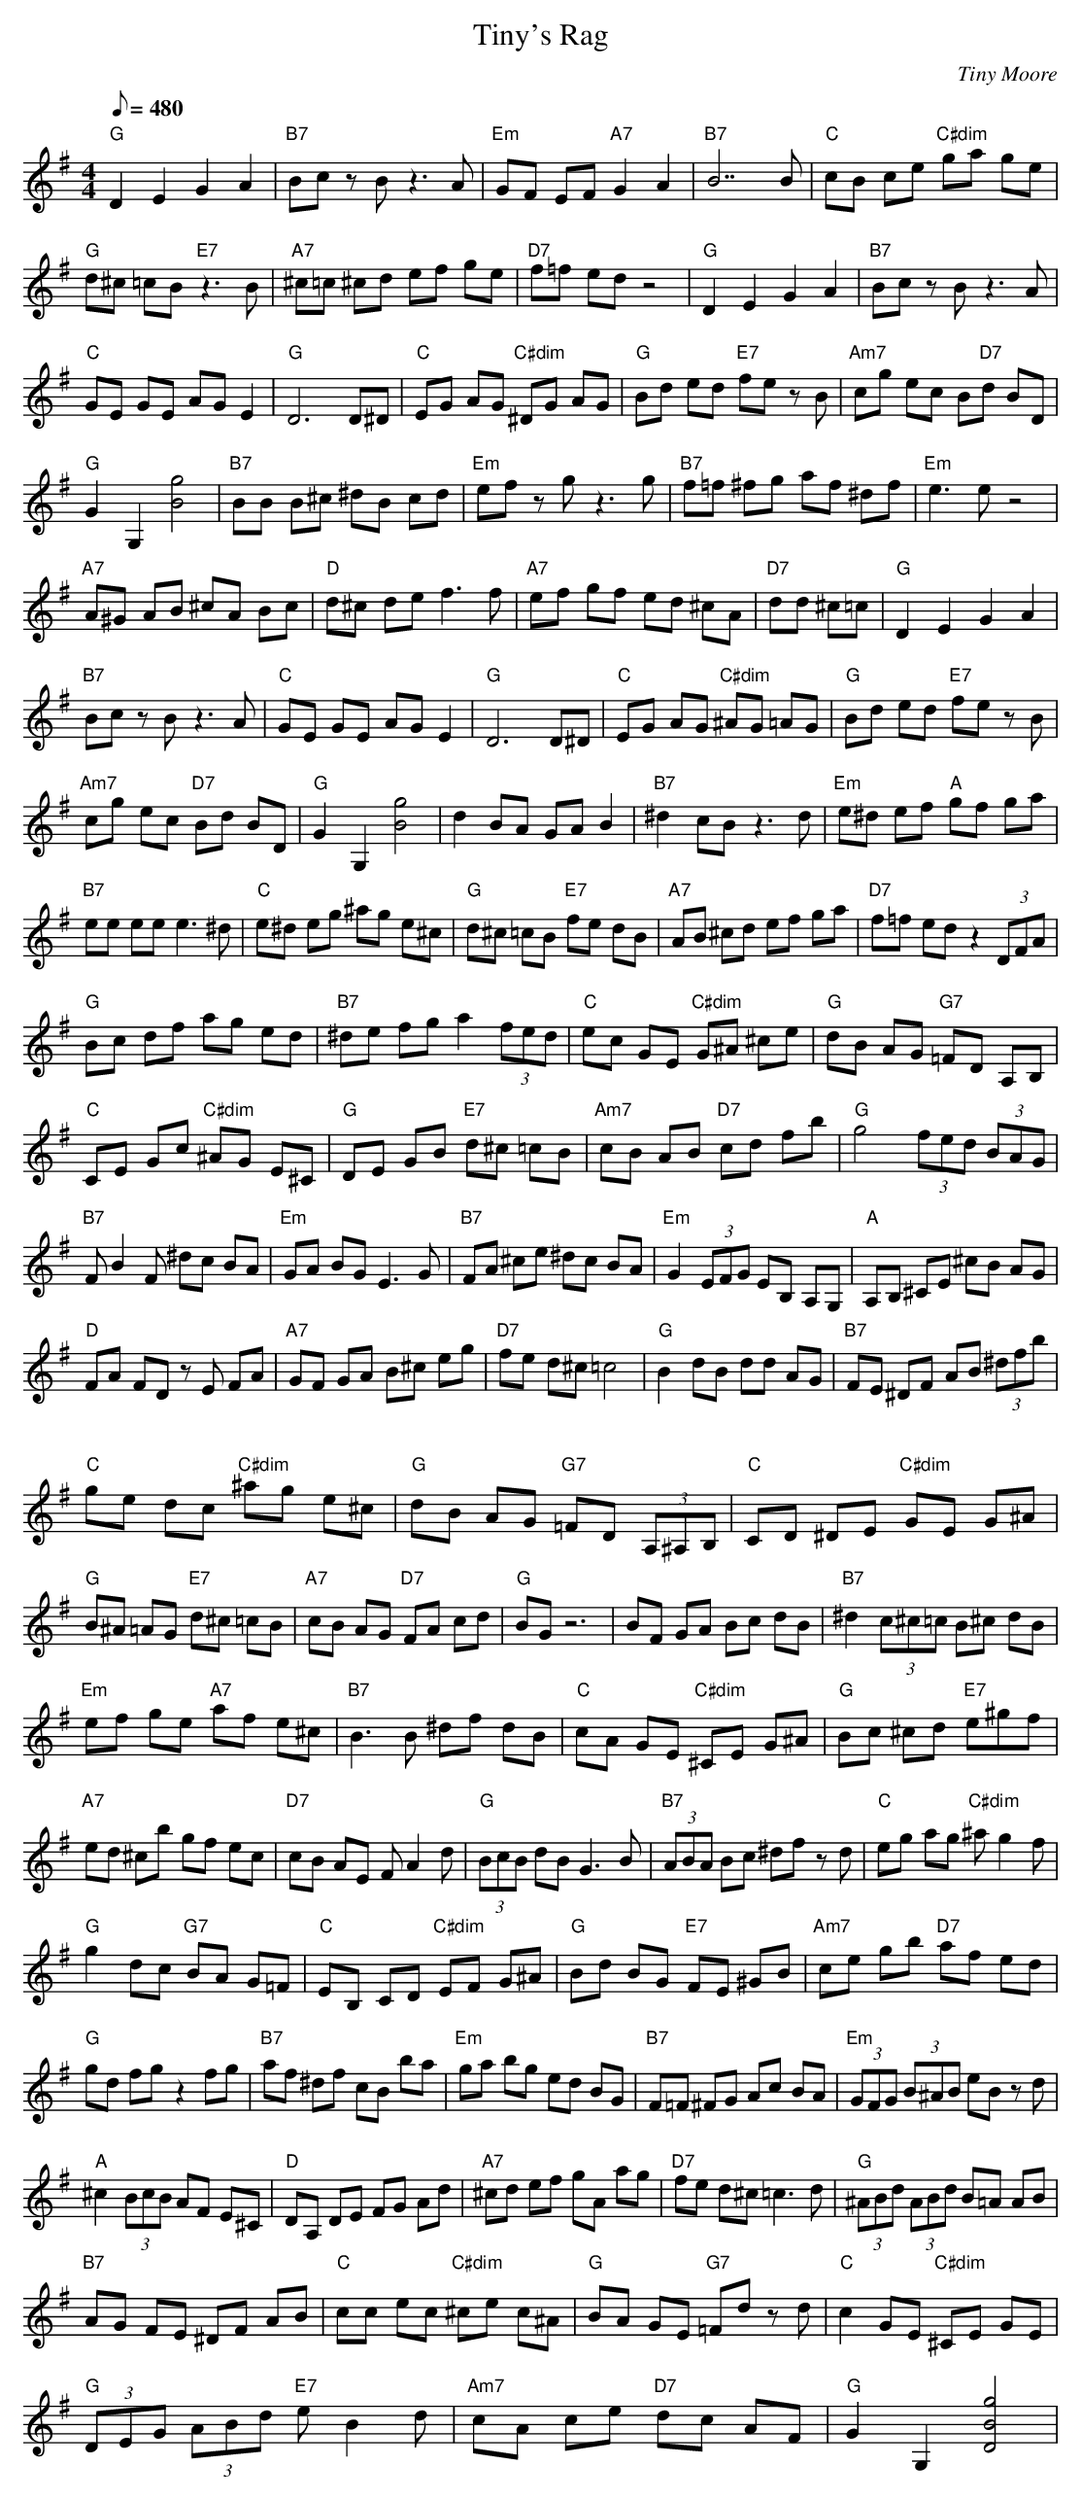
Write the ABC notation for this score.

X:1
T: Tiny's Rag
C: Tiny Moore
L: 1/8
Q: 480
M: 4/4
K: G
 "G"D2 E2 G2 A2 | "B7"Bc zB z3A | "Em"GF EF "A7"G2 A2 | "B7"B7B | "C"cB ce "C#dim"ga ge |
 "G"d^c =cB "E7"z3B | "A7"^c=c ^cd ef ge | "D7"f=f ed z4 | "G"D2 E2 G2 A2 | "B7"Bc zB z3A |
 "C"GE GE AG E2 | "G"D6 D^D | "C"EG AG "C#dim"^DG AG | "G"Bd ed "E7"fe zB | "Am7"cg ec B"D7"d BD |
 "G"G2 G,2 [g4B4] | "B7"BB B^c ^dB cd | "Em"ef zg z3g | "B7"f=f ^fg af ^df | "Em"e3e z4 |
 "A7"A^G AB ^cA Bc | "D"d^c de f3f | "A7"ef gf ed ^cA | "D7"dd ^c=c =z4 | "G"D2 E2 G2 A2 |
 "B7"Bc zB z3A | "C"GE GE AG E2 | "G"D6 D^D | "C"EG AG "C#dim"^AG =AG | "G"Bd ed "E7"fe zB |
 "Am7"cg ec "D7"Bd BD | "G"G2 G,2 [g4B4] | d2 BA GA B2 | "B7"^d2 cB z3d | "Em"e^d ef "A"gf ga |
 "B7"ee ee e3^d | "C"e^d eg ^ag e^c | "G"d^c =cB "E7"fe dB | "A7"AB ^cd ef ga | "D7"f=f ed z2 (3DFA |
 "G"Bc df ag ed | "B7"^de fg a2 (3fed | "C"ec GE "C#dim"G^A ^ce | "G"dB AG "G7"=FD A,B, |
 "C"CE Gc "C#dim"^AG E^C | "G"DE GB "E7"d^c =cB | "Am7"cB AB "D7"cd fb | "G"g4 (3fed (3BAG |
 "B7"FB2F ^dc BA | "Em"GA BG E3G | "B7"FA ^ce ^dc BA | "Em"G2 (3EFG EB, A,G, | "A"A,B, ^CE ^cB AG |
 "D"FA FD zE FA | "A7"GF GA B^c eg | "D7"fe d^c =c4 | "G"B2 dB dd AG | "B7"FE ^DF AB (3^dfb |
 "C"ge dc "C#dim"^ag e^c | "G"dB AG "G7"=FD (3A,^A,B, | "C"CD ^DE "C#dim"GE G^A |
 "G"B^A =AG "E7"d^c =cB | "A7"cB AG "D7"FA cd | "G"BG z6 | BF GA Bc dB | "B7"^d2 (3c^c=c B^c dB |
 "Em"ef ge "A7"af e^c | "B7"B3B ^df dB | "C"cA GE "C#dim"^CE G^A | "G"Bc ^cd "E7"e^g ^zf |
 "A7"ed ^cb gf ec | "D7"cB AE FA2d | "G"(3BcB dB G3B | "B7"(3ABA Bc ^df zd | "C"eg ag "C#dim"^ag2f |
 "G"g2 dc "G7"BA G=F | "C"EB, CD "C#dim"EF G^A | "G"Bd BG "E7"FE ^GB | "Am7"ce gb "D7"af ed |
 "G"gd fg z2 fg | "B7"af ^df cB ba | "Em"ga bg ed BG | "B7"F=F ^FG Ac BA | "Em"(3GFG (3B^AB eB zd |
 "A"^c2 (3BcB AF E^C | "D"DA, DE FG Ad | "A7"^cd ef gA ag | "D7"fe d^c =c3d | "G"(3^ABd (3ABd B=A AB |
 "B7"AG FE ^DF AB | "C"cc ec "C#dim"^ce c^A | "G"BA GE "G7"=Fd zd | "C"c2 GE "C#dim"^CE GE |
 "G"(3DEG (3ABd "E7"eB2d | "Am7"cA ce "D7"dc AF | "G"G2 G,2 [g4B4D4] |
